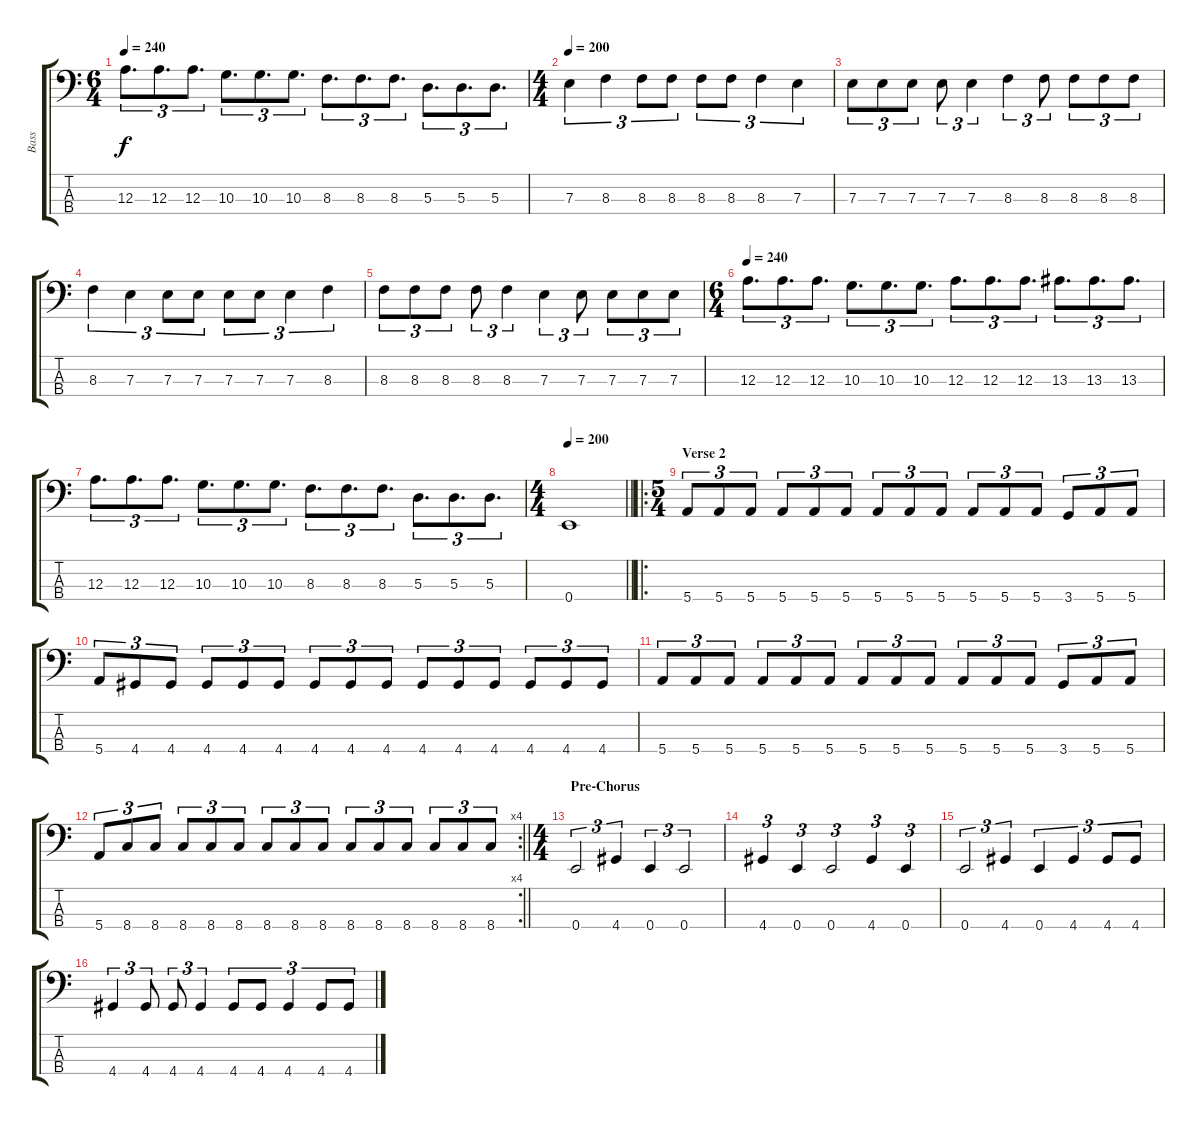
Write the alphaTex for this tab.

\track ("Bass" "Bass") {instrument electricbassfinger}
\staff {score tabs}
\tuning (G2 D2 A1 E1) {hide}
\ts (6 4)
\tempo 240
\clef f4
\ks c
12.3.8{d tu (3 2) dy f} 12.3.8{d tu (3 2)} 12.3.8{d tu (3 2)} 10.3.8{d tu (3 2)} 10.3.8{d tu (3 2)} 10.3.8{d tu (3 2)} 8.3.8{d tu (3 2)} 8.3.8{d tu (3 2)} 8.3.8{d tu (3 2)} 5.3.8{d tu (3 2)} 5.3.8{d tu (3 2)} 5.3.8{d tu (3 2)} |
\ts (4 4)
\tempo 200
7.3.4{tu (3 2)} 8.3.4{tu (3 2)} 8.3.8{tu (3 2)} 8.3.8{tu (3 2)} 8.3.8{tu (3 2)} 8.3.8{tu (3 2)} 8.3.4{tu (3 2)} 7.3.4{tu (3 2)} |
7.3.8{tu (3 2)} 7.3.8{tu (3 2)} 7.3.8{tu (3 2)} 7.3.8{tu (3 2)} 7.3.4{tu (3 2)} 8.3.4{tu (3 2)} 8.3.8{tu (3 2)} 8.3.8{tu (3 2)} 8.3.8{tu (3 2)} 8.3.8{tu (3 2)} |
8.3.4{tu (3 2)} 7.3.4{tu (3 2)} 7.3.8{tu (3 2)} 7.3.8{tu (3 2)} 7.3.8{tu (3 2)} 7.3.8{tu (3 2)} 7.3.4{tu (3 2)} 8.3.4{tu (3 2)} |
8.3.8{tu (3 2)} 8.3.8{tu (3 2)} 8.3.8{tu (3 2)} 8.3.8{tu (3 2)} 8.3.4{tu (3 2)} 7.3.4{tu (3 2)} 7.3.8{tu (3 2)} 7.3.8{tu (3 2)} 7.3.8{tu (3 2)} 7.3.8{tu (3 2)} |
\ts (6 4)
\tempo 240
12.3.8{d tu (3 2)} 12.3.8{d tu (3 2)} 12.3.8{d tu (3 2)} 10.3.8{d tu (3 2)} 10.3.8{d tu (3 2)} 10.3.8{d tu (3 2)} 12.3.8{d tu (3 2)} 12.3.8{d tu (3 2)} 12.3.8{d tu (3 2)} 13.3.8{d tu (3 2)} 13.3.8{d tu (3 2)} 13.3.8{d tu (3 2)} |
12.3.8{d tu (3 2)} 12.3.8{d tu (3 2)} 12.3.8{d tu (3 2)} 10.3.8{d tu (3 2)} 10.3.8{d tu (3 2)} 10.3.8{d tu (3 2)} 8.3.8{d tu (3 2)} 8.3.8{d tu (3 2)} 8.3.8{d tu (3 2)} 5.3.8{d tu (3 2)} 5.3.8{d tu (3 2)} 5.3.8{d tu (3 2)} |
\ts (4 4)
\tempo 200
\barLineRight lightlight
0.4.1 |
\ro
\ts (5 4)
\section ("" "Verse 2")
5.4.8{tu (3 2)} 5.4.8{tu (3 2)} 5.4.8{tu (3 2)} 5.4.8{tu (3 2)} 5.4.8{tu (3 2)} 5.4.8{tu (3 2)} 5.4.8{tu (3 2)} 5.4.8{tu (3 2)} 5.4.8{tu (3 2)} 5.4.8{tu (3 2)} 5.4.8{tu (3 2)} 5.4.8{tu (3 2)} 3.4.8{tu (3 2)} 5.4.8{tu (3 2)} 5.4.8{tu (3 2)} |
5.4.8{tu (3 2)} 4.4.8{tu (3 2)} 4.4.8{tu (3 2)} 4.4.8{tu (3 2)} 4.4.8{tu (3 2)} 4.4.8{tu (3 2)} 4.4.8{tu (3 2)} 4.4.8{tu (3 2)} 4.4.8{tu (3 2)} 4.4.8{tu (3 2)} 4.4.8{tu (3 2)} 4.4.8{tu (3 2)} 4.4.8{tu (3 2)} 4.4.8{tu (3 2)} 4.4.8{tu (3 2)} |
5.4.8{tu (3 2)} 5.4.8{tu (3 2)} 5.4.8{tu (3 2)} 5.4.8{tu (3 2)} 5.4.8{tu (3 2)} 5.4.8{tu (3 2)} 5.4.8{tu (3 2)} 5.4.8{tu (3 2)} 5.4.8{tu (3 2)} 5.4.8{tu (3 2)} 5.4.8{tu (3 2)} 5.4.8{tu (3 2)} 3.4.8{tu (3 2)} 5.4.8{tu (3 2)} 5.4.8{tu (3 2)} |
\rc 4
\barLineRight lightlight
5.4.8{tu (3 2)} 8.4.8{tu (3 2)} 8.4.8{tu (3 2)} 8.4.8{tu (3 2)} 8.4.8{tu (3 2)} 8.4.8{tu (3 2)} 8.4.8{tu (3 2)} 8.4.8{tu (3 2)} 8.4.8{tu (3 2)} 8.4.8{tu (3 2)} 8.4.8{tu (3 2)} 8.4.8{tu (3 2)} 8.4.8{tu (3 2)} 8.4.8{tu (3 2)} 8.4.8{tu (3 2)} |
\ts (4 4)
\section ("" "Pre-Chorus")
0.4.2{tu (3 2)} 4.4.4{tu (3 2)} 0.4.4{tu (3 2)} 0.4.2{tu (3 2)} |
4.4.4{tu (3 2)} 0.4.4{tu (3 2)} 0.4.2{tu (3 2)} 4.4.4{tu (3 2)} 0.4.4{tu (3 2)} |
0.4.2{tu (3 2)} 4.4.4{tu (3 2)} 0.4.4{tu (3 2)} 4.4.4{tu (3 2)} 4.4.8{tu (3 2)} 4.4.8{tu (3 2)} |
4.4.4{tu (3 2)} 4.4.8{tu (3 2)} 4.4.8{tu (3 2)} 4.4.4{tu (3 2)} 4.4.8{tu (3 2)} 4.4.8{tu (3 2)} 4.4.4{tu (3 2)} 4.4.8{tu (3 2)} 4.4.8{tu (3 2)}
